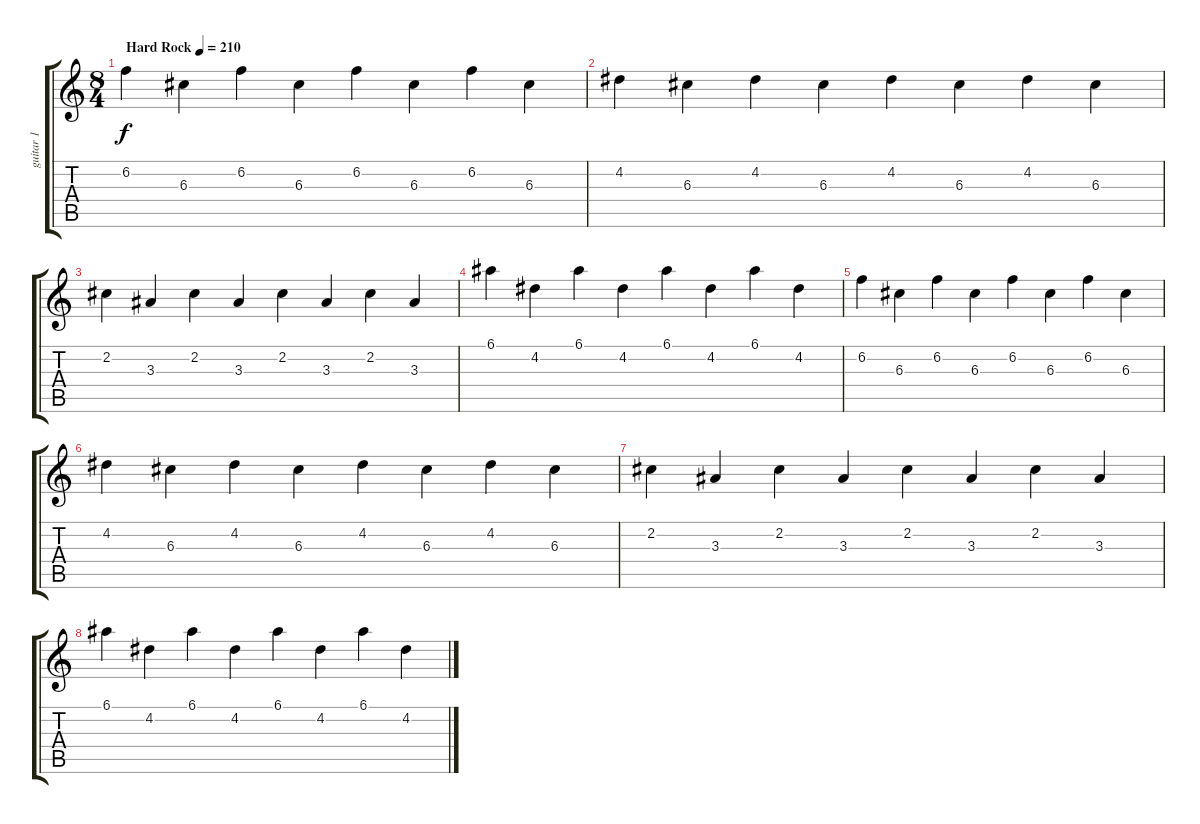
\track ("guitar 1" "guitar 1") {instrument overdrivenguitar}
\staff {score tabs}
\tuning (E4 B3 G3 D3 A2 E2) {hide}
\ts (8 4)
\tempo (210 "Hard Rock")
\clef g2
\ks c
6.2.4{dy f instrument overdrivenguitar} 6.3.4 6.2.4 6.3.4 6.2.4 6.3.4 6.2.4 6.3.4 |
4.2.4 6.3.4 4.2.4 6.3.4 4.2.4 6.3.4 4.2.4 6.3.4 |
2.2.4 3.3.4 2.2.4 3.3.4 2.2.4 3.3.4 2.2.4 3.3.4 |
6.1.4 4.2.4 6.1.4 4.2.4 6.1.4 4.2.4 6.1.4 4.2.4 |
6.2.4 6.3.4 6.2.4 6.3.4 6.2.4 6.3.4 6.2.4 6.3.4 |
4.2.4 6.3.4 4.2.4 6.3.4 4.2.4 6.3.4 4.2.4 6.3.4 |
2.2.4 3.3.4 2.2.4 3.3.4 2.2.4 3.3.4 2.2.4 3.3.4 |
6.1.4 4.2.4 6.1.4 4.2.4 6.1.4 4.2.4 6.1.4 4.2.4
